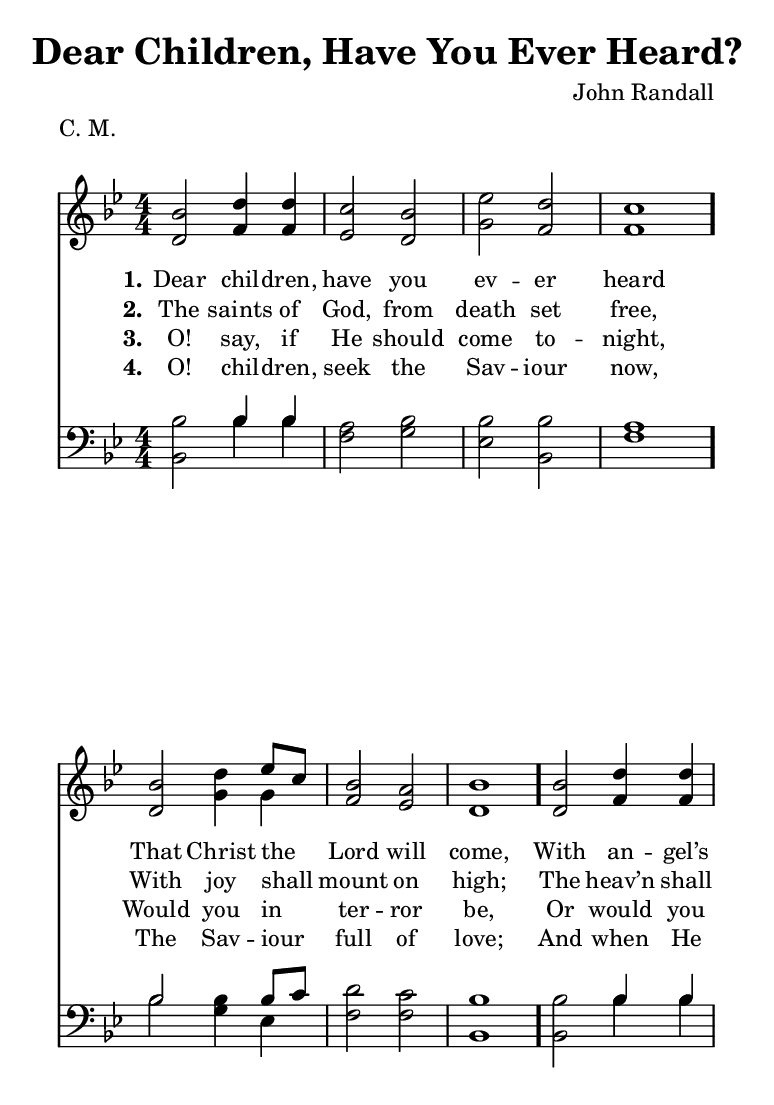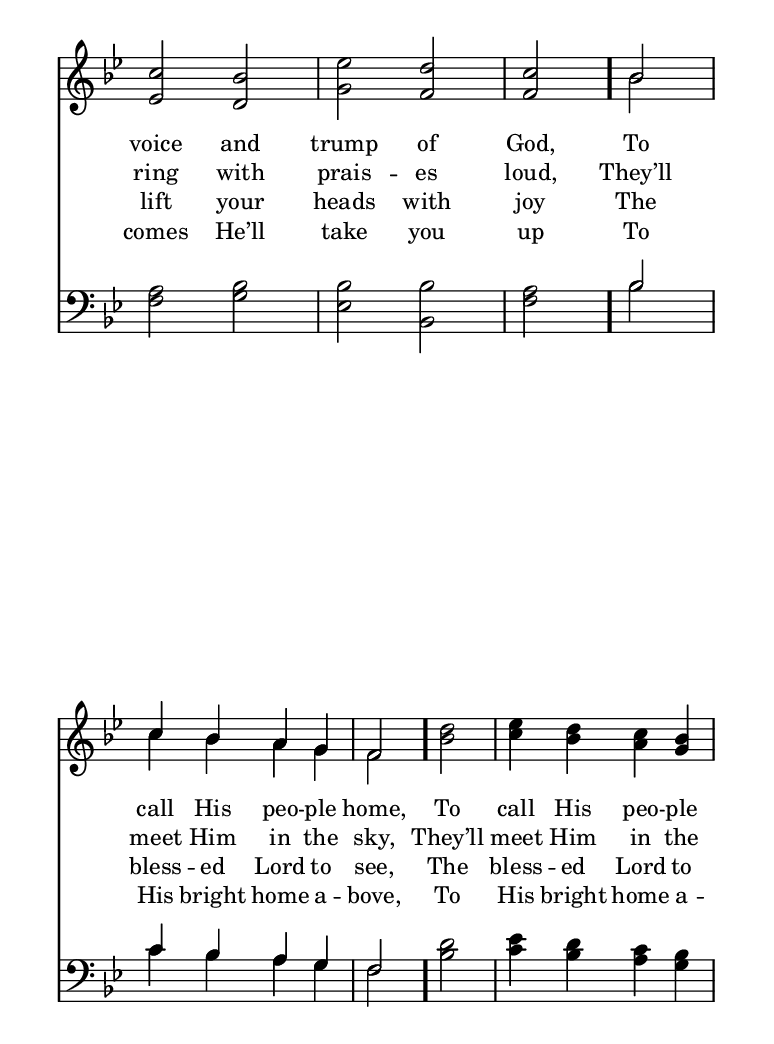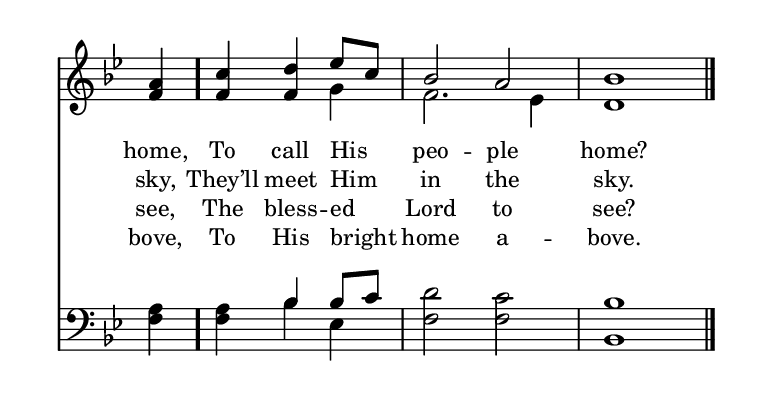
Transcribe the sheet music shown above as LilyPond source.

\include "common/global.ily"
\paper {
  \include "common/paper.ily"
  ragged-last-bottom = ##t
  system-system-spacing.padding = 11
}

\header{
  hymnnumber = "314"
  title = "Dear Children, Have You Ever Heard?"
  tunename = "Cambridge" % not the same as EOG283's Cambridge in S. M.
  meter = "C. M."
  poet = ""
  composer = "John Randall"
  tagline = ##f
}

global = {
  \include "common/overrides.ily"
  \override Staff.TimeSignature.style = #'numbered
  \time 4/4
  \override Score.MetronomeMark.transparent = ##t % hide all fermata changes too
  \tempo 4=130
  \key bes \major
  \autoBeamOff
}

notesSoprano = {
\global
\relative c'' {

  bes2 d4 d | c2 bes | ees d | c1
  bes2 d4 ees8[ c] | bes2 a | bes1 \eogbreak
  bes2 d4 d | c2 bes | ees d | c2
  bes2 | c4 bes a g | f2 \eogbreak
  d'2 | ees4 d c bes | a
  c4 d ees8[ c] | bes2 a | bes1 \eogbreak

  \bar "|."

}
}

notesAlto = {
\global
\relative e' {

  d2 f4 f | ees2 d | g f | f1
  d2 g4 g | f2 ees | d1
  d2 f4 f | ees2 d | g f | f2
  bes2 | c4 bes a g | f2
  bes2 | c4 bes a g | f
  f4 f g | f2. ees4 | d1

}
}

notesTenor = {
\global
\relative a {

  bes2 bes4 bes | a2 bes | bes bes | a1
  bes2 bes4 bes8[ c] | d2 c | bes1
  bes2 bes4 bes | a2 bes | bes bes | a2
  bes2 | c4 bes a g | f2
  d'2 | ees4 d c bes | a
  a4 bes bes8[ c] | d2 c | bes1

}
}

notesBass = {
\global
\relative f, {

  bes2 bes'4 bes | f2 g | ees bes | f'1
  bes2 g4 ees | f2 f | bes,1
  bes2 bes'4 bes | f2 g | ees bes | f'2
  bes2 | c4 bes a g | f2
  bes2 | c4 bes a g | f
  f4 bes ees, | f2 f | bes,1

}
}

wordsA = \lyricmode {
\set stanza = "1."

Dear chil -- dren, have you ev -- er heard \bar "."
That Christ the Lord will come, \bar "."
With an -- gel’s voice and trump of God, \bar "."
%{HIDE>%} To call His peo -- ple home, %{<HIDE%} \bar "."
%{HIDE>%} To call His peo -- ple home, %{<HIDE%} \bar "."
To call His peo -- ple home? \bar "."

}

wordsB = \lyricmode {
\set stanza = "2."

The saints of God, from death set free,
With joy shall mount on high;
The heav’n shall ring with prais -- es loud,
%{HIDE>%} They’ll meet Him in the sky, %{<HIDE%}
%{HIDE>%} They’ll meet Him in the sky, %{<HIDE%}
They’ll meet Him in the sky.

}

wordsC = \lyricmode {
\set stanza = "3."

O! say, if He should come to -- night,
Would you in ter -- ror be,
Or would you lift your heads with joy
%{HIDE>%} The bless -- ed Lord to see, %{<HIDE%}
%{HIDE>%} The bless -- ed Lord to see, %{<HIDE%}
The bless -- ed Lord to see?

}

wordsD = \lyricmode {
\set stanza = "4."

O! chil -- dren, seek the Sav -- iour now,
The Sav -- iour full of love;
And when He comes He’ll take you up
%{HIDE>%} To His bright home a -- bove, %{<HIDE%}
%{HIDE>%} To His bright home a -- bove, %{<HIDE%}
To His bright home a -- bove.

}

\score {
  \context ChoirStaff <<
    \context Staff = upper <<
      \set Staff.autoBeaming = ##f
      \set ChoirStaff.systemStartDelimiter = #'SystemStartBar
      \set ChoirStaff.printPartCombineTexts = ##f
      \partcombine #'(2 . 9) \notesSoprano \notesAlto
      \context NullVoice = sopranos { \voiceOne << \notesSoprano >> }
      \context NullVoice = altos { \voiceTwo << \notesAlto >> }
      \context Lyrics = one   \lyricsto sopranos \wordsA
      \context Lyrics = two   \lyricsto sopranos \wordsB
      \context Lyrics = three \lyricsto sopranos \wordsC
      \context Lyrics = four  \lyricsto sopranos \wordsD
    >>
    \context Staff = men <<
      \set Staff.autoBeaming = ##f
      \clef bass
      \set ChoirStaff.printPartCombineTexts = ##f
      \partcombine #'(2 . 9) \notesTenor \notesBass
      \context NullVoice = tenors { \voiceOne << \notesTenor >> }
      \context NullVoice = basses { \voiceTwo << \notesBass >> }
    >>
  >>
  \layout {
    \include "common/layout.ily"
  }
  \midi{
    \include "common/midi.ily"
  }
}

\version "2.19.49"  % necessary for upgrading to future LilyPond versions.

% vi:set et ts=2 sw=2 ai nocindent syntax=lilypond:
